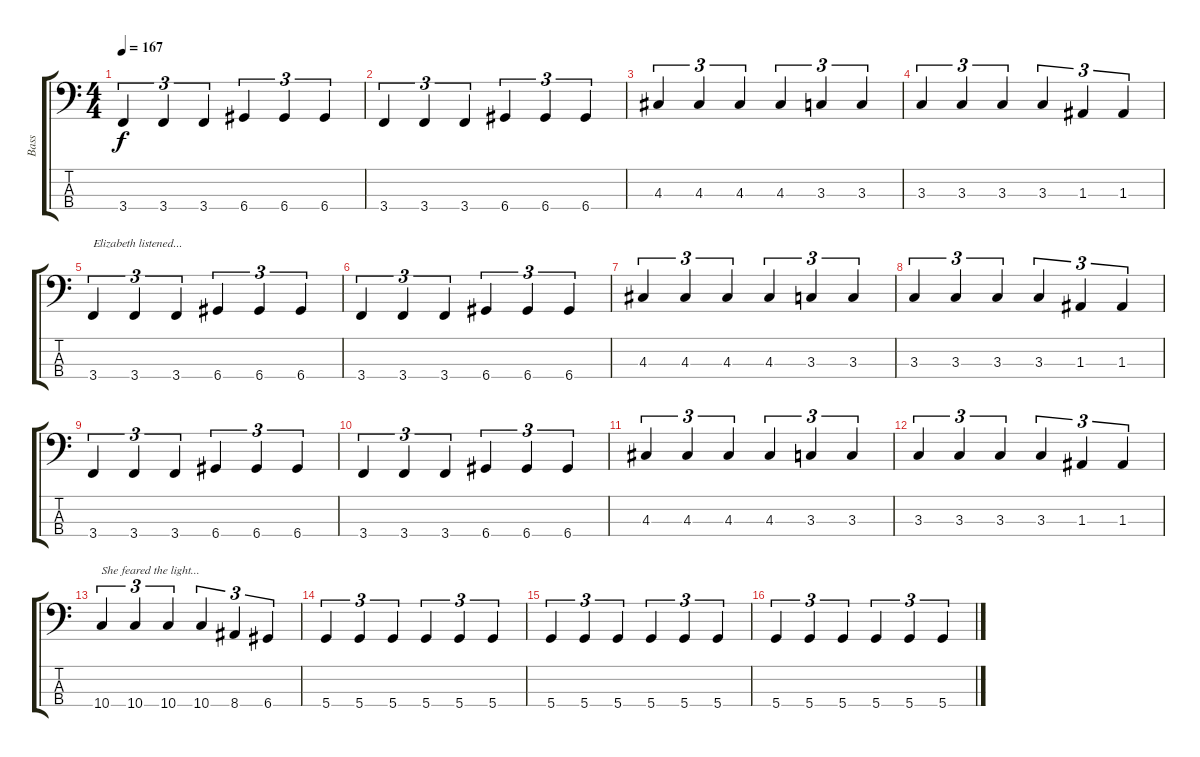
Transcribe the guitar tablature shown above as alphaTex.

\track ("Bass" "Bass") {instrument electricbasspick}
\staff {score tabs}
\tuning (G2 D2 A1 D1) {hide}
\ts (4 4)
\tempo 167
\clef f4
\ks c
3.4.4{tu (3 2) dy f} 3.4.4{tu (3 2)} 3.4.4{tu (3 2)} 6.4.4{tu (3 2)} 6.4.4{tu (3 2)} 6.4.4{tu (3 2)} |
3.4.4{tu (3 2)} 3.4.4{tu (3 2)} 3.4.4{tu (3 2)} 6.4.4{tu (3 2)} 6.4.4{tu (3 2)} 6.4.4{tu (3 2)} |
4.3.4{tu (3 2)} 4.3.4{tu (3 2)} 4.3.4{tu (3 2)} 4.3.4{tu (3 2)} 3.3.4{tu (3 2)} 3.3.4{tu (3 2)} |
3.3.4{tu (3 2)} 3.3.4{tu (3 2)} 3.3.4{tu (3 2)} 3.3.4{tu (3 2)} 1.3.4{tu (3 2)} 1.3.4{tu (3 2)} |
3.4.4{tu (3 2) txt "Elizabeth listened..."} 3.4.4{tu (3 2)} 3.4.4{tu (3 2)} 6.4.4{tu (3 2)} 6.4.4{tu (3 2)} 6.4.4{tu (3 2)} |
3.4.4{tu (3 2)} 3.4.4{tu (3 2)} 3.4.4{tu (3 2)} 6.4.4{tu (3 2)} 6.4.4{tu (3 2)} 6.4.4{tu (3 2)} |
4.3.4{tu (3 2)} 4.3.4{tu (3 2)} 4.3.4{tu (3 2)} 4.3.4{tu (3 2)} 3.3.4{tu (3 2)} 3.3.4{tu (3 2)} |
3.3.4{tu (3 2)} 3.3.4{tu (3 2)} 3.3.4{tu (3 2)} 3.3.4{tu (3 2)} 1.3.4{tu (3 2)} 1.3.4{tu (3 2)} |
3.4.4{tu (3 2)} 3.4.4{tu (3 2)} 3.4.4{tu (3 2)} 6.4.4{tu (3 2)} 6.4.4{tu (3 2)} 6.4.4{tu (3 2)} |
3.4.4{tu (3 2)} 3.4.4{tu (3 2)} 3.4.4{tu (3 2)} 6.4.4{tu (3 2)} 6.4.4{tu (3 2)} 6.4.4{tu (3 2)} |
4.3.4{tu (3 2)} 4.3.4{tu (3 2)} 4.3.4{tu (3 2)} 4.3.4{tu (3 2)} 3.3.4{tu (3 2)} 3.3.4{tu (3 2)} |
3.3.4{tu (3 2)} 3.3.4{tu (3 2)} 3.3.4{tu (3 2)} 3.3.4{tu (3 2)} 1.3.4{tu (3 2)} 1.3.4{tu (3 2)} |
10.4.4{tu (3 2) txt "She feared the light..."} 10.4.4{tu (3 2)} 10.4.4{tu (3 2)} 10.4.4{tu (3 2)} 8.4.4{tu (3 2)} 6.4.4{tu (3 2)} |
5.4.4{tu (3 2)} 5.4.4{tu (3 2)} 5.4.4{tu (3 2)} 5.4.4{tu (3 2)} 5.4.4{tu (3 2)} 5.4.4{tu (3 2)} |
5.4.4{tu (3 2)} 5.4.4{tu (3 2)} 5.4.4{tu (3 2)} 5.4.4{tu (3 2)} 5.4.4{tu (3 2)} 5.4.4{tu (3 2)} |
5.4.4{tu (3 2)} 5.4.4{tu (3 2)} 5.4.4{tu (3 2)} 5.4.4{tu (3 2)} 5.4.4{tu (3 2)} 5.4.4{tu (3 2)}
